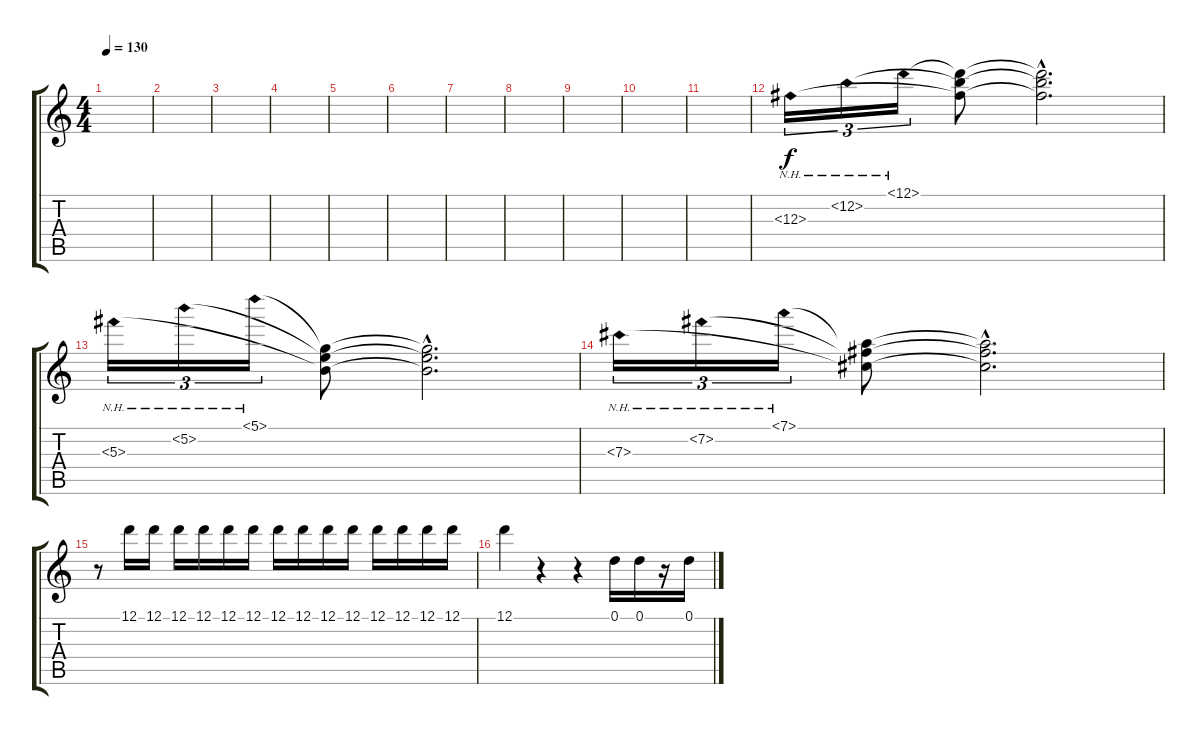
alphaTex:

\track "" {instrument electricguitarjazz}
\staff {score tabs}
\tuning (D4 B3 Gb3 D3 A2 D2) {hide}
\ts (4 4)
\tempo 130
\clef g2
\ks c
|
|
|
|
|
|
|
|
|
|
|
12.3{nh}.16{tu (3 2)} 12.2{nh}.16{tu (3 2)} 12.1{nh}.16{tu (3 2)} (12.1{t} 12.2{t} 12.3{t}).8 (12.1{hac t} 12.2{hac t} 12.3{hac t}).2{d} |
5.3{nh}.16{tu (3 2)} 5.2{nh}.16{tu (3 2)} 5.1{nh}.16{tu (3 2)} (5.1{t} 5.2{t} 5.3{t}).8 (5.1{hac t} 5.2{hac t} 5.3{hac t}).2{d} |
7.3{nh}.16{tu (3 2)} 7.2{nh}.16{tu (3 2)} 7.1{nh}.16{tu (3 2)} (7.1{t} 7.2{t} 7.3{t}).8 (7.1{hac t} 7.2{hac t} 7.3{hac t}).2{d} |
r.8 12.1.16 12.1.16 12.1.16 12.1.16 12.1.16 12.1.16 12.1.16 12.1.16 12.1.16 12.1.16 12.1.16 12.1.16 12.1.16 12.1.16 |
12.1.4 r.4 r.4 0.1.16 0.1.16 r.16 0.1.16
